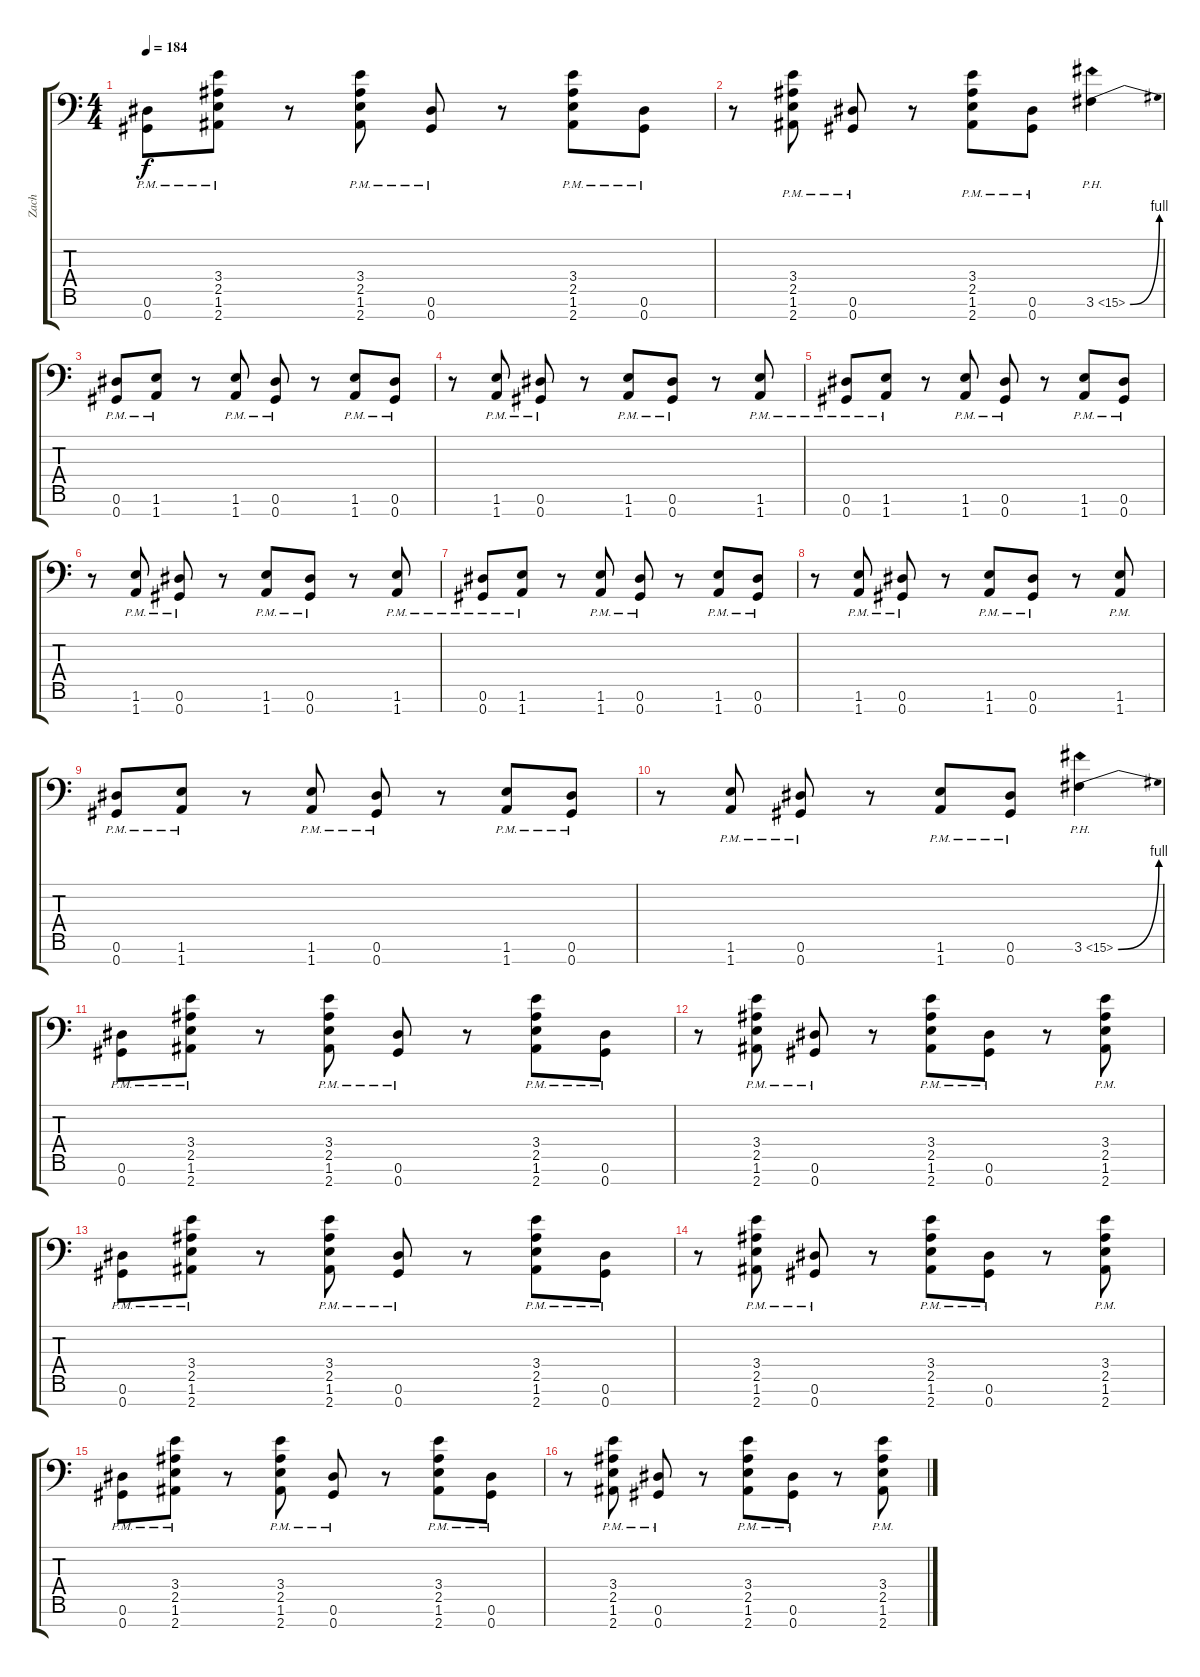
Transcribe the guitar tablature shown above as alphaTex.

\track ("Zach" "Zach") {instrument distortionguitar}
\staff {score tabs}
\tuning (Eb4 Bb3 Gb3 Db3 Ab2 Eb2 Ab1) {hide}
\ts (4 4)
\tempo 184
\clef f4
\ks c
(0.6 0.7{pm}).8{dy f} (3.4 2.5 1.6 2.7{pm}).8 r.8 (3.4 2.5 1.6 2.7{pm}).8 (0.6 0.7{pm}).8 r.8 (3.4 2.5 1.6 2.7{pm}).8 (0.6 0.7{pm}).8 |
r.8 (3.4 2.5 1.6 2.7{pm}).8 (0.6 0.7{pm}).8 r.8 (3.4 2.5 1.6 2.7{pm}).8 (0.6 0.7{pm}).8 3.6{be (bend 0 0 60 4) ph 12}.4 |
(0.6 0.7{pm}).8 (1.6 1.7{pm}).8 r.8 (1.6 1.7{pm}).8 (0.6 0.7{pm}).8 r.8 (1.6 1.7{pm}).8 (0.6 0.7{pm}).8 |
r.8 (1.6 1.7{pm}).8 (0.6 0.7{pm}).8 r.8 (1.6 1.7{pm}).8 (0.6 0.7{pm}).8 r.8 (1.6 1.7{pm}).8 |
(0.6 0.7{pm}).8 (1.6 1.7{pm}).8 r.8 (1.6 1.7{pm}).8 (0.6 0.7{pm}).8 r.8 (1.6 1.7{pm}).8 (0.6 0.7{pm}).8 |
r.8 (1.6 1.7{pm}).8 (0.6 0.7{pm}).8 r.8 (1.6 1.7{pm}).8 (0.6 0.7{pm}).8 r.8 (1.6 1.7{pm}).8 |
(0.6 0.7{pm}).8 (1.6 1.7{pm}).8 r.8 (1.6 1.7{pm}).8 (0.6 0.7{pm}).8 r.8 (1.6 1.7{pm}).8 (0.6 0.7{pm}).8 |
r.8 (1.6 1.7{pm}).8 (0.6 0.7{pm}).8 r.8 (1.6 1.7{pm}).8 (0.6 0.7{pm}).8 r.8 (1.6 1.7{pm}).8 |
(0.6 0.7{pm}).8 (1.6 1.7{pm}).8 r.8 (1.6 1.7{pm}).8 (0.6 0.7{pm}).8 r.8 (1.6 1.7{pm}).8 (0.6 0.7{pm}).8 |
r.8 (1.6 1.7{pm}).8 (0.6 0.7{pm}).8 r.8 (1.6 1.7{pm}).8 (0.6 0.7{pm}).8 3.6{be (bend 0 0 60 4) ph 12}.4 |
(0.6 0.7{pm}).8 (3.4 2.5 1.6 2.7{pm}).8 r.8 (3.4 2.5 1.6 2.7{pm}).8 (0.6 0.7{pm}).8 r.8 (3.4 2.5 1.6 2.7{pm}).8 (0.6 0.7{pm}).8 |
r.8 (3.4 2.5 1.6 2.7{pm}).8 (0.6 0.7{pm}).8 r.8 (3.4 2.5 1.6 2.7{pm}).8 (0.6 0.7{pm}).8 r.8 (3.4 2.5 1.6 2.7{pm}).8 |
(0.6 0.7{pm}).8 (3.4 2.5 1.6 2.7{pm}).8 r.8 (3.4 2.5 1.6 2.7{pm}).8 (0.6 0.7{pm}).8 r.8 (3.4 2.5 1.6 2.7{pm}).8 (0.6 0.7{pm}).8 |
r.8 (3.4 2.5 1.6 2.7{pm}).8 (0.6 0.7{pm}).8 r.8 (3.4 2.5 1.6 2.7{pm}).8 (0.6 0.7{pm}).8 r.8 (3.4 2.5 1.6 2.7{pm}).8 |
(0.6 0.7{pm}).8 (3.4 2.5 1.6 2.7{pm}).8 r.8 (3.4 2.5 1.6 2.7{pm}).8 (0.6 0.7{pm}).8 r.8 (3.4 2.5 1.6 2.7{pm}).8 (0.6 0.7{pm}).8 |
r.8 (3.4 2.5 1.6 2.7{pm}).8 (0.6 0.7{pm}).8 r.8 (3.4 2.5 1.6 2.7{pm}).8 (0.6 0.7{pm}).8 r.8 (3.4 2.5 1.6 2.7{pm}).8
